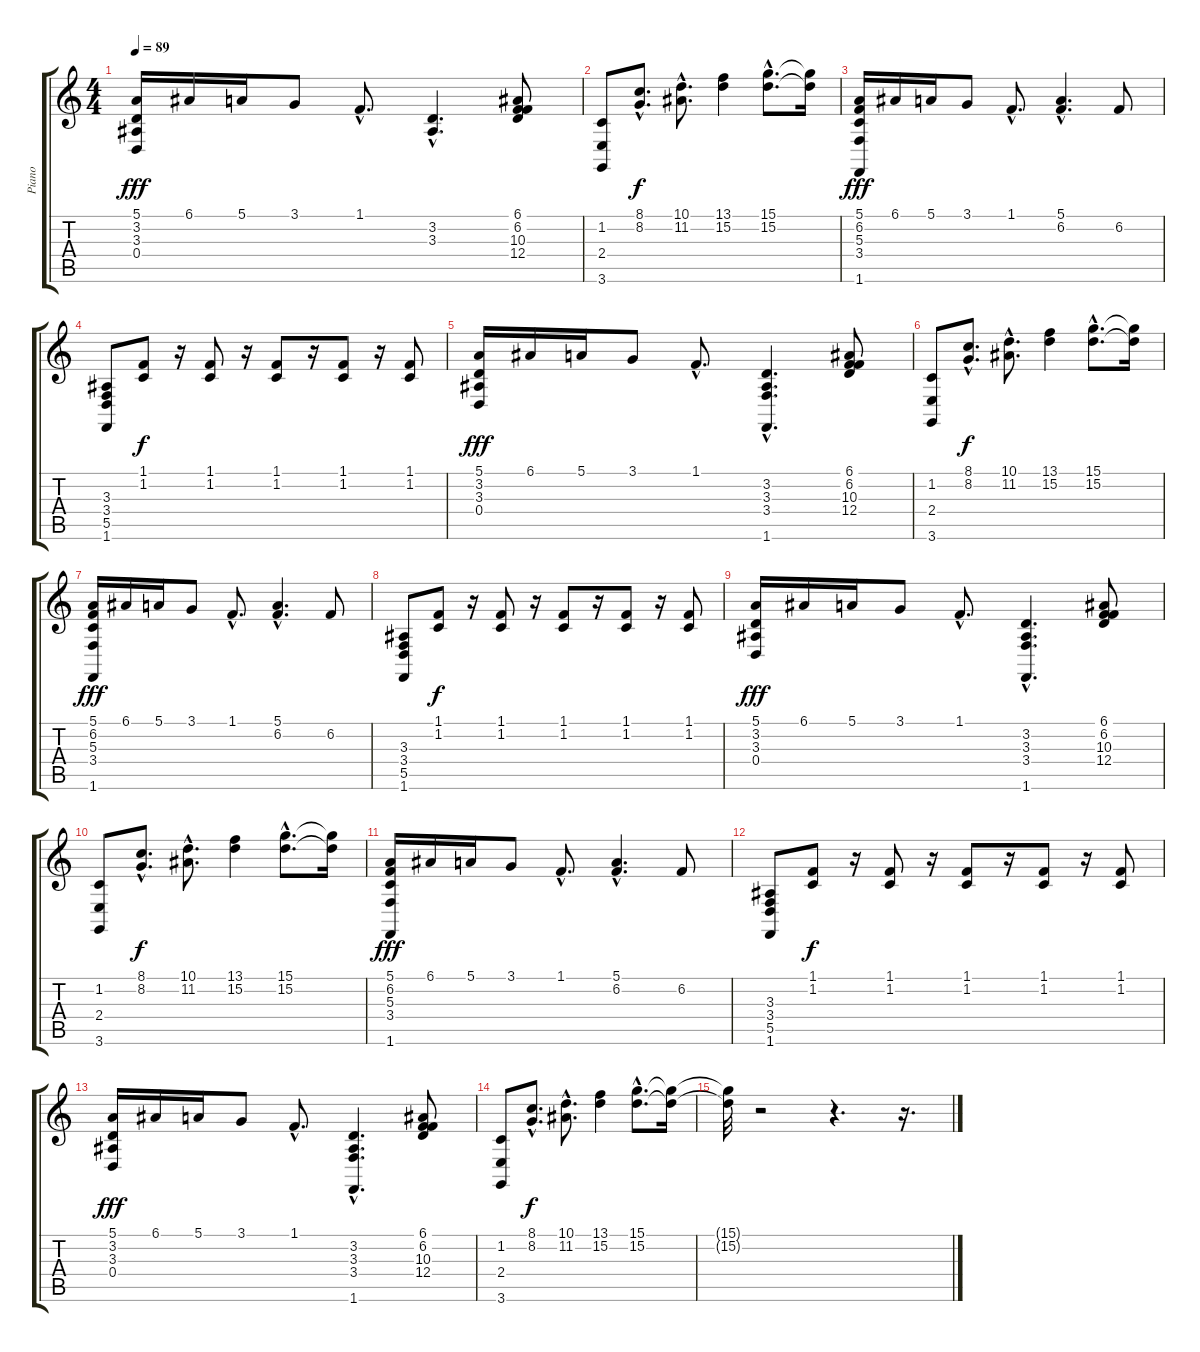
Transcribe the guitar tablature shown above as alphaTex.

\track ("Piano" "Piano") {instrument acousticgrandpiano}
\staff {score tabs}
\tuning (E4 B3 G3 D3 A2 E2) {hide}
\ts (4 4)
\tempo 89
\clef g2
\ks c
(5.1 3.2 3.3 0.4).16{dy fff} 6.1.16 5.1.16 3.1.8 1.1{hac}.8{d} (3.2{hac} 3.3).4{d} (6.1 6.2 10.3 12.4).8 |
(1.2 2.4 3.6).8 (8.1{hac} 8.2{hac}).8{d dy f} (10.1{hac} 11.2{hac}).8{d} (13.1 15.2).4 (15.1{hac} 15.2{hac}).8{d} (15.1{t} 15.2{t}).16 |
(5.1 6.2 5.3 3.4 1.6).16{dy fff} 6.1.16{volume 11} 5.1.16 3.1.8{volume 11} 1.1{hac}.8{d volume 11} (5.1{hac} 6.2{hac}).4{d volume 11} 6.2.8{volume 10} |
(3.3 3.4 5.5 1.6).8{volume 10} (1.1 1.2).8{dy f volume 10} r.16 (1.1 1.2).8{volume 10} r.16 (1.1 1.2).8{volume 10} r.16 (1.1 1.2).8{volume 10} r.16 (1.1 1.2).8{volume 10} |
(5.1 3.2 3.3 0.4).16{dy fff volume 9} 6.1.16{volume 9} 5.1.16 3.1.8{volume 9} 1.1{hac}.8{d volume 9} (3.2{hac} 3.3 3.4 1.6).4{d volume 9} (6.1 6.2 10.3 12.4).8{volume 8} |
(1.2 2.4 3.6).8{volume 8} (8.1{hac} 8.2{hac}).8{d dy f volume 8} (10.1{hac} 11.2{hac}).8{d volume 8} (13.1 15.2).4{volume 8} (15.1{hac} 15.2{hac}).8{d volume 8} (15.1{t} 15.2{t}).16 |
(5.1 6.2 5.3 3.4 1.6).16{dy fff volume 7} 6.1.16 5.1.16{volume 7} 3.1.8 1.1{hac}.8{d volume 7} (5.1{hac} 6.2{hac}).4{d volume 7} 6.2.8{volume 7} |
(3.3 3.4 5.5 1.6).8{volume 6} (1.1 1.2).8{dy f volume 6} r.16 (1.1 1.2).8{volume 6} r.16 (1.1 1.2).8{volume 6} r.16 (1.1 1.2).8{volume 6} r.16 (1.1 1.2).8{volume 6} |
(5.1 3.2 3.3 0.4).16{dy fff volume 6} 6.1.16{volume 5} 5.1.16 3.1.8{volume 5} 1.1{hac}.8{d volume 5} (3.2{hac} 3.3 3.4 1.6).4{d volume 5} (6.1 6.2 10.3 12.4).8{volume 5} |
(1.2 2.4 3.6).8{volume 4} (8.1{hac} 8.2{hac}).8{d dy f volume 4} (10.1{hac} 11.2{hac}).8{d volume 4} (13.1 15.2).4{volume 4} (15.1{hac} 15.2{hac}).8{d volume 4} (15.1{t} 15.2{t}).16 |
(5.1 6.2 5.3 3.4 1.6).16{dy fff volume 4} 6.1.16{volume 3} 5.1.16 3.1.8 1.1{hac}.8{d volume 3} (5.1{hac} 6.2{hac}).4{d volume 3} 6.2.8{volume 3} |
(3.3 3.4 5.5 1.6).8{volume 2} (1.1 1.2).8{dy f volume 2} r.16 (1.1 1.2).8{volume 2} r.16 (1.1 1.2).8{volume 2} r.16 (1.1 1.2).8{volume 2} r.16 (1.1 1.2).8{volume 2} |
(5.1 3.2 3.3 0.4).16{dy fff volume 2} 6.1.16 5.1.16{volume 1} 3.1.8 1.1{hac}.8{d volume 1} (3.2{hac} 3.3 3.4 1.6).4{d volume 1} (6.1 6.2 10.3 12.4).8{volume 1} |
(1.2 2.4 3.6).8{volume 1} (8.1{hac} 8.2{hac}).8{d dy f volume 0} (10.1{hac} 11.2{hac}).8{d volume 0} (13.1 15.2).4{volume 0} (15.1{hac} 15.2{hac}).8{d volume 0} (15.1{t} 15.2{t}).16 |
(15.1{t} 15.2{t}).32 r.2 r.4{d} r.16{d}
